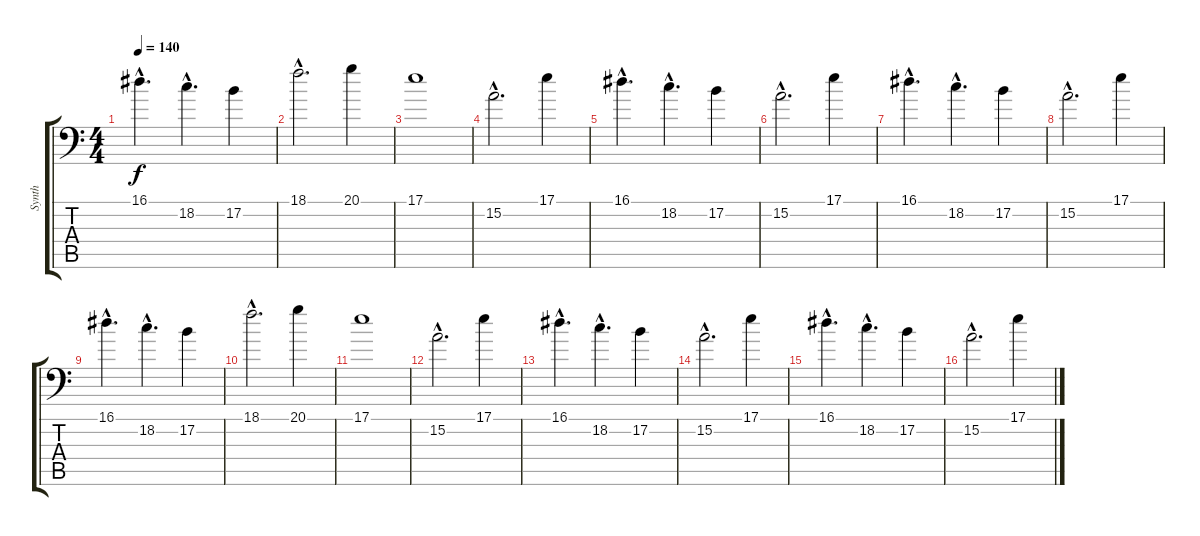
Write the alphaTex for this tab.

\track ("Synth" "Synth") {instrument lead6voice}
\staff {score tabs}
\tuning (B3 Gb3 D3 A2 E2 A1) {hide}
\ts (4 4)
\tempo 140
\clef f4
\ks c
16.1{hac}.4{d dy f} 18.2{hac}.4{d} 17.2.4 |
18.1{hac}.2{d} 20.1.4 |
17.1.1 |
15.2{hac}.2{d} 17.1.4 |
16.1{hac}.4{d} 18.2{hac}.4{d} 17.2.4 |
15.2{hac}.2{d} 17.1.4 |
16.1{hac}.4{d} 18.2{hac}.4{d} 17.2.4 |
15.2{hac}.2{d} 17.1.4 |
16.1{hac}.4{d} 18.2{hac}.4{d} 17.2.4 |
18.1{hac}.2{d} 20.1.4 |
17.1.1 |
15.2{hac}.2{d} 17.1.4 |
16.1{hac}.4{d} 18.2{hac}.4{d} 17.2.4 |
15.2{hac}.2{d} 17.1.4 |
16.1{hac}.4{d} 18.2{hac}.4{d} 17.2.4 |
15.2{hac}.2{d} 17.1.4
